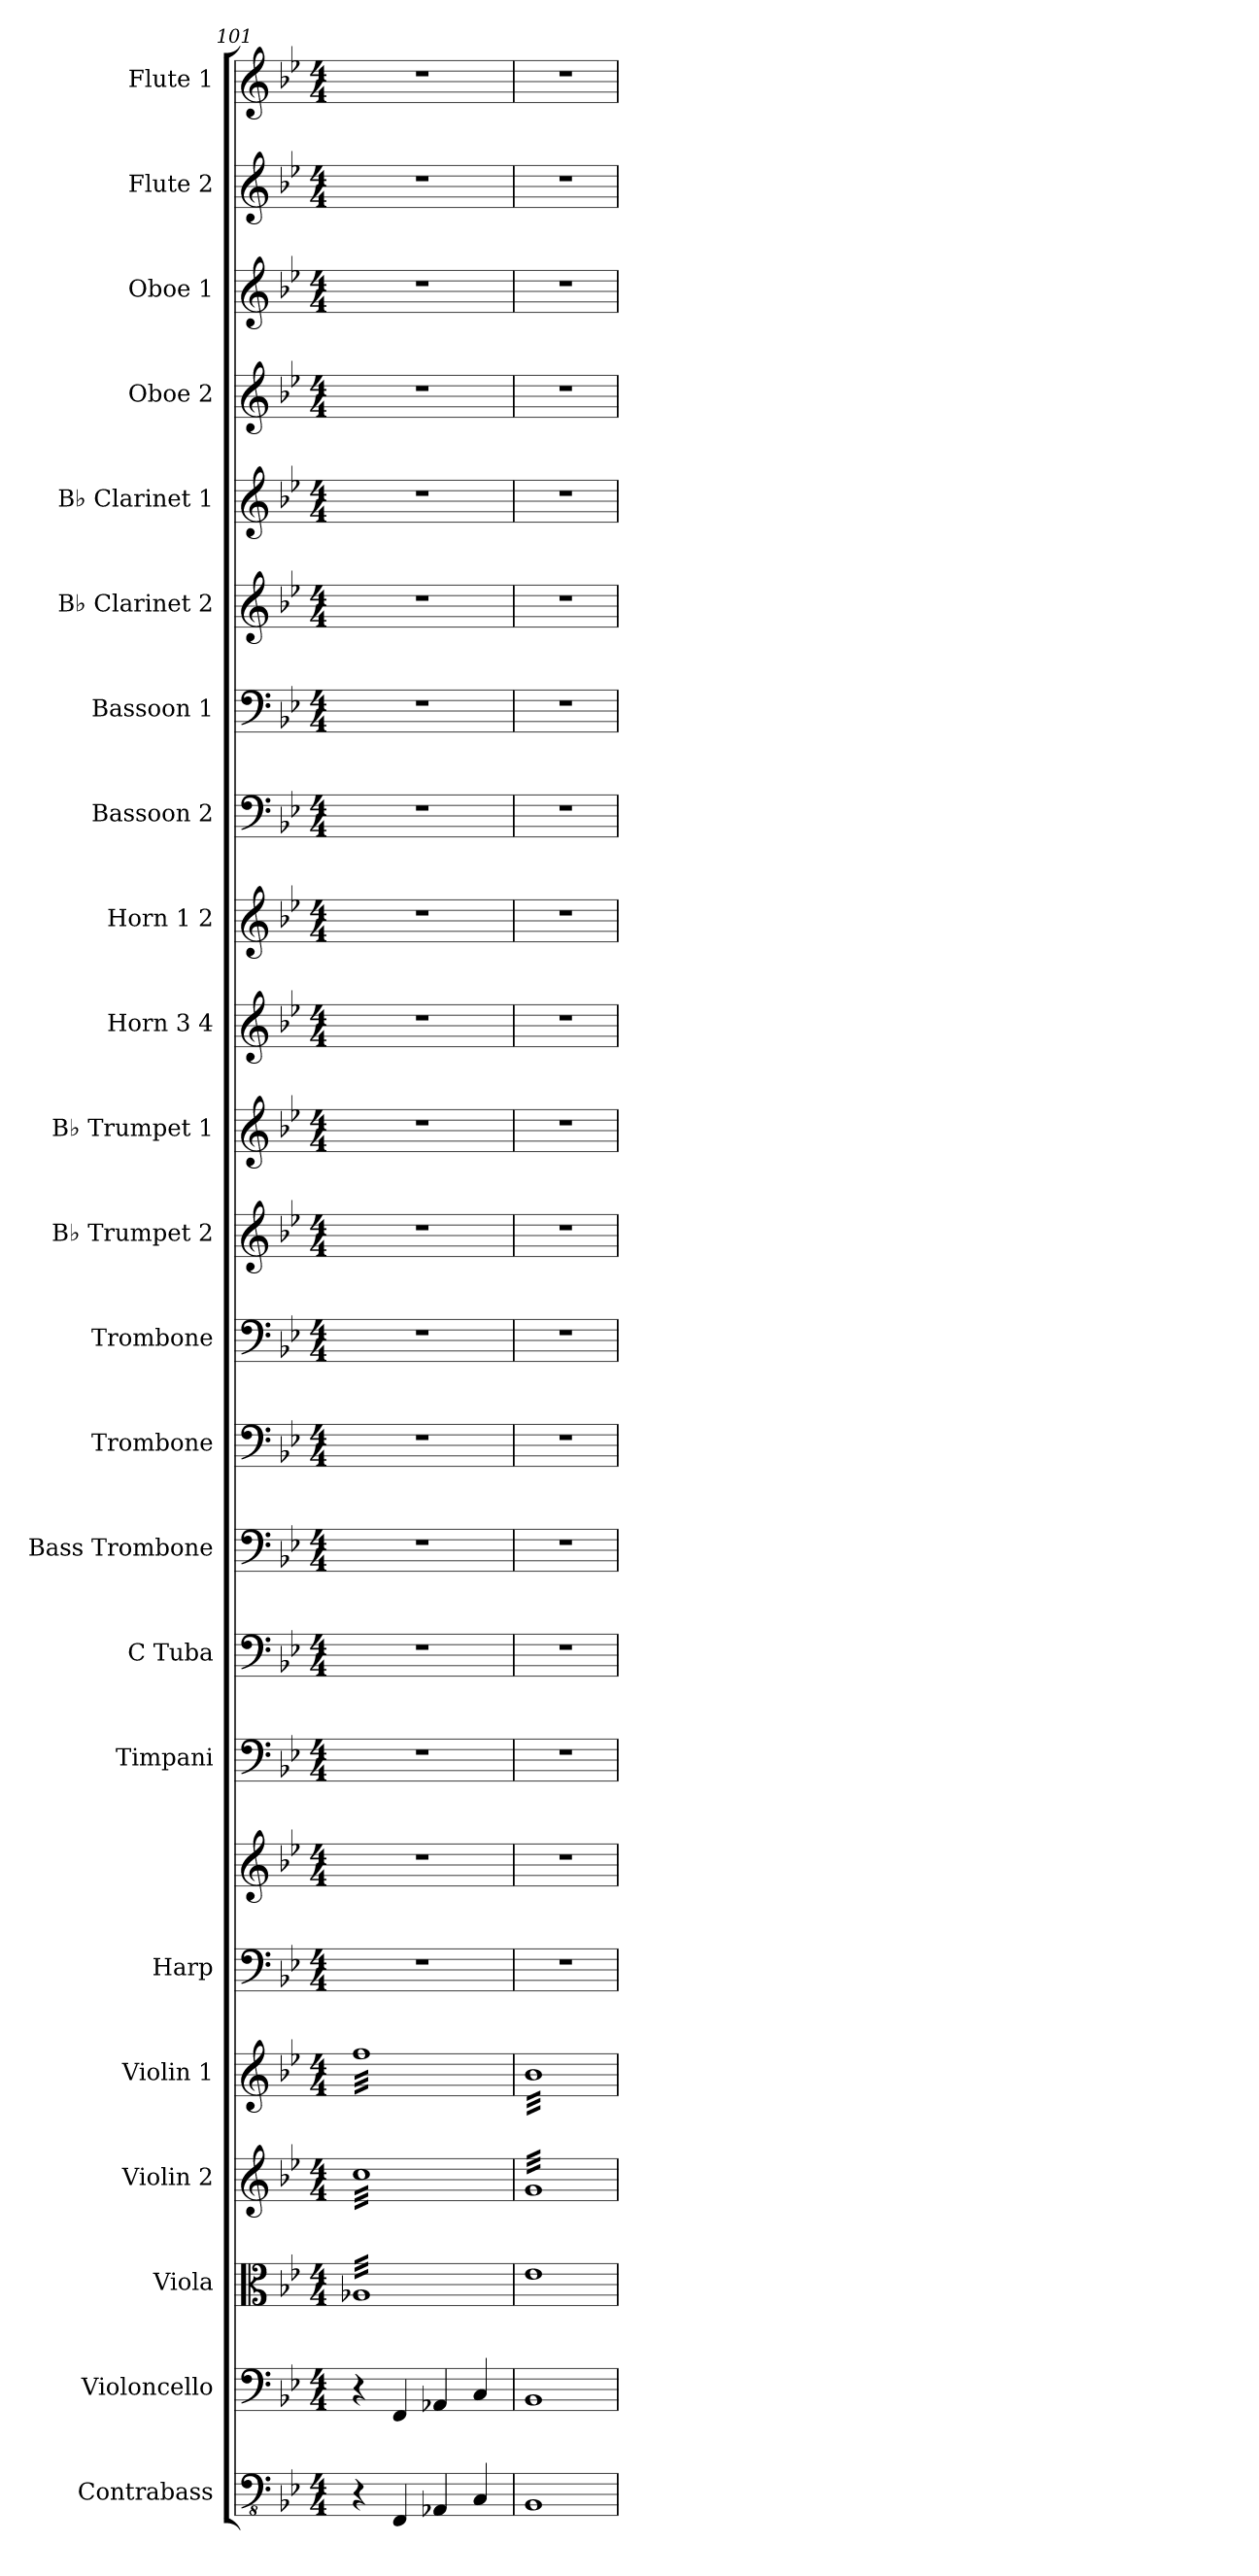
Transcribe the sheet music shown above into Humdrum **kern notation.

**kern	**kern	**kern	**kern	**kern	**kern	**kern	**kern	**kern	**kern	**kern	**kern	**kern	**kern	**kern	**kern	**kern	**kern	**kern	**kern	**kern	**kern	**kern	**kern
*part23	*part22	*part21	*part20	*part19	*part18	*part18	*part17	*part16	*part15	*part14	*part13	*part12	*part11	*part10	*part9	*part8	*part7	*part6	*part5	*part4	*part3	*part2	*part1
*staff24	*staff23	*staff22	*staff21	*staff20	*staff19	*staff18	*staff17	*staff16	*staff15	*staff14	*staff13	*staff12	*staff11	*staff10	*staff9	*staff8	*staff7	*staff6	*staff5	*staff4	*staff3	*staff2	*staff1
*I"Contrabass	*I"Violoncello	*I"Viola	*I"Violin 2	*I"Violin 1	*I"Harp	*	*I"Timpani	*I"C Tuba	*I"Bass Trombone	*I"Trombone	*I"Trombone	*I"B♭ Trumpet 2	*I"B♭ Trumpet 1	*I"Horn 3 4	*I"Horn 1 2	*I"Bassoon 2	*I"Bassoon 1	*I"B♭ Clarinet 2	*I"B♭ Clarinet 1	*I"Oboe 2	*I"Oboe 1	*I"Flute 2	*I"Flute 1
*I'Cbs.	*I'Vlc.	*I'Vla.	*I'Vln. 2	*I'Vln. 1	*I'Hrp.	*	*I'Timp.	*I'C Tu.	*I'B. Trb.	*I'Trb.	*I'Trb.	*I'B♭ Tpt. 2	*I'B♭ Tpt. 1	*I'Hn. 3 4	*I'Hn. 1 2	*I'Bsn. 2	*I'Bsn. 1	*I'B♭ Cl. 2	*I'B♭ Cl. 1	*I'Ob. 2	*I'Ob. 1	*I'Fl. 2	*I'Fl. 1
*clefFv4	*clefF4	*clefC3	*clefG2	*clefG2	*clefF4	*clefG2	*clefF4	*clefF4	*clefF4	*clefF4	*clefF4	*clefG2	*clefG2	*clefG2	*clefG2	*clefF4	*clefF4	*clefG2	*clefG2	*clefG2	*clefG2	*clefG2	*clefG2
*	*	*	*	*	*	*	*	*	*	*	*	*ITrd1c2	*ITrd1c2	*ITrd4c7	*ITrd4c7	*	*	*ITrd1c2	*ITrd1c2	*	*	*	*
*k[b-e-]	*k[b-e-]	*k[b-e-]	*k[b-e-]	*k[b-e-]	*k[b-e-]	*k[b-e-]	*k[b-e-]	*k[b-e-]	*k[b-e-]	*k[b-e-]	*k[b-e-]	*k[b-e-a-d-]	*k[b-e-a-d-]	*k[b-e-a-]	*k[b-e-a-]	*k[b-e-]	*k[b-e-]	*k[b-e-a-d-]	*k[b-e-a-d-]	*k[b-e-]	*k[b-e-]	*k[b-e-]	*k[b-e-]
*B-:	*B-:	*B-:	*B-:	*B-:	*B-:	*B-:	*B-:	*B-:	*B-:	*B-:	*B-:	*A-:	*A-:	*E-:	*E-:	*B-:	*B-:	*A-:	*A-:	*B-:	*B-:	*B-:	*B-:
*M4/4	*M4/4	*M4/4	*M4/4	*M4/4	*M4/4	*M4/4	*M4/4	*M4/4	*M4/4	*M4/4	*M4/4	*M4/4	*M4/4	*M4/4	*M4/4	*M4/4	*M4/4	*M4/4	*M4/4	*M4/4	*M4/4	*M4/4	*M4/4
=101	=101	=101	=101	=101	=101	=101	=101	=101	=101	=101	=101	=101	=101	=101	=101	=101	=101	=101	=101	=101	=101	=101	=101
*	*	*tremolo	*	*	*	*	*	*	*	*	*	*	*	*	*	*	*	*	*	*	*	*	*
*	*	*	*tremolo	*	*	*	*	*	*	*	*	*	*	*	*	*	*	*	*	*	*	*	*
*	*	*	*	*tremolo	*	*	*	*	*	*	*	*	*	*	*	*	*	*	*	*	*	*	*
4r	4r	32A-XLLL	32ccLLL	32ffLLL	1r	1r	1r	1r	1r	1r	1r	1r	1r	1r	1r	1r	1r	1r	1r	1r	1r	1r	1r
.	.	32A-X	32cc	32ff	.	.	.	.	.	.	.	.	.	.	.	.	.	.	.	.	.	.	.
.	.	32A-X	32cc	32ff	.	.	.	.	.	.	.	.	.	.	.	.	.	.	.	.	.	.	.
.	.	32A-X	32cc	32ff	.	.	.	.	.	.	.	.	.	.	.	.	.	.	.	.	.	.	.
.	.	32A-X	32cc	32ff	.	.	.	.	.	.	.	.	.	.	.	.	.	.	.	.	.	.	.
.	.	32A-X	32cc	32ff	.	.	.	.	.	.	.	.	.	.	.	.	.	.	.	.	.	.	.
.	.	32A-X	32cc	32ff	.	.	.	.	.	.	.	.	.	.	.	.	.	.	.	.	.	.	.
.	.	32A-X	32cc	32ff	.	.	.	.	.	.	.	.	.	.	.	.	.	.	.	.	.	.	.
4FFF/	4FF/	32A-X	32cc	32ff	.	.	.	.	.	.	.	.	.	.	.	.	.	.	.	.	.	.	.
.	.	32A-X	32cc	32ff	.	.	.	.	.	.	.	.	.	.	.	.	.	.	.	.	.	.	.
.	.	32A-X	32cc	32ff	.	.	.	.	.	.	.	.	.	.	.	.	.	.	.	.	.	.	.
.	.	32A-X	32cc	32ff	.	.	.	.	.	.	.	.	.	.	.	.	.	.	.	.	.	.	.
.	.	32A-X	32cc	32ff	.	.	.	.	.	.	.	.	.	.	.	.	.	.	.	.	.	.	.
.	.	32A-X	32cc	32ff	.	.	.	.	.	.	.	.	.	.	.	.	.	.	.	.	.	.	.
.	.	32A-X	32cc	32ff	.	.	.	.	.	.	.	.	.	.	.	.	.	.	.	.	.	.	.
.	.	32A-X	32cc	32ff	.	.	.	.	.	.	.	.	.	.	.	.	.	.	.	.	.	.	.
4AAA-X/	4AA-X/	32A-X	32cc	32ff	.	.	.	.	.	.	.	.	.	.	.	.	.	.	.	.	.	.	.
.	.	32A-X	32cc	32ff	.	.	.	.	.	.	.	.	.	.	.	.	.	.	.	.	.	.	.
.	.	32A-X	32cc	32ff	.	.	.	.	.	.	.	.	.	.	.	.	.	.	.	.	.	.	.
.	.	32A-X	32cc	32ff	.	.	.	.	.	.	.	.	.	.	.	.	.	.	.	.	.	.	.
.	.	32A-X	32cc	32ff	.	.	.	.	.	.	.	.	.	.	.	.	.	.	.	.	.	.	.
.	.	32A-X	32cc	32ff	.	.	.	.	.	.	.	.	.	.	.	.	.	.	.	.	.	.	.
.	.	32A-X	32cc	32ff	.	.	.	.	.	.	.	.	.	.	.	.	.	.	.	.	.	.	.
.	.	32A-X	32cc	32ff	.	.	.	.	.	.	.	.	.	.	.	.	.	.	.	.	.	.	.
4CC/	4C/	32A-X	32cc	32ff	.	.	.	.	.	.	.	.	.	.	.	.	.	.	.	.	.	.	.
.	.	32A-X	32cc	32ff	.	.	.	.	.	.	.	.	.	.	.	.	.	.	.	.	.	.	.
.	.	32A-X	32cc	32ff	.	.	.	.	.	.	.	.	.	.	.	.	.	.	.	.	.	.	.
.	.	32A-X	32cc	32ff	.	.	.	.	.	.	.	.	.	.	.	.	.	.	.	.	.	.	.
.	.	32A-X	32cc	32ff	.	.	.	.	.	.	.	.	.	.	.	.	.	.	.	.	.	.	.
.	.	32A-X	32cc	32ff	.	.	.	.	.	.	.	.	.	.	.	.	.	.	.	.	.	.	.
.	.	32A-X	32cc	32ff	.	.	.	.	.	.	.	.	.	.	.	.	.	.	.	.	.	.	.
.	.	32A-XJJJ	32ccJJJ	32ffJJJ	.	.	.	.	.	.	.	.	.	.	.	.	.	.	.	.	.	.	.
*	*	*Xtremolo	*	*	*	*	*	*	*	*	*	*	*	*	*	*	*	*	*	*	*	*	*
=102	=102	=102	=102	=102	=102	=102	=102	=102	=102	=102	=102	=102	=102	=102	=102	=102	=102	=102	=102	=102	=102	=102	=102
1BBB-	1BB-	1e-	32gLLL	32b-LLL	1r	1r	1r	1r	1r	1r	1r	1r	1r	1r	1r	1r	1r	1r	1r	1r	1r	1r	1r
.	.	.	32g	32b-	.	.	.	.	.	.	.	.	.	.	.	.	.	.	.	.	.	.	.
.	.	.	32g	32b-	.	.	.	.	.	.	.	.	.	.	.	.	.	.	.	.	.	.	.
.	.	.	32g	32b-	.	.	.	.	.	.	.	.	.	.	.	.	.	.	.	.	.	.	.
.	.	.	32g	32b-	.	.	.	.	.	.	.	.	.	.	.	.	.	.	.	.	.	.	.
.	.	.	32g	32b-	.	.	.	.	.	.	.	.	.	.	.	.	.	.	.	.	.	.	.
.	.	.	32g	32b-	.	.	.	.	.	.	.	.	.	.	.	.	.	.	.	.	.	.	.
.	.	.	32g	32b-	.	.	.	.	.	.	.	.	.	.	.	.	.	.	.	.	.	.	.
.	.	.	32g	32b-	.	.	.	.	.	.	.	.	.	.	.	.	.	.	.	.	.	.	.
.	.	.	32g	32b-	.	.	.	.	.	.	.	.	.	.	.	.	.	.	.	.	.	.	.
.	.	.	32g	32b-	.	.	.	.	.	.	.	.	.	.	.	.	.	.	.	.	.	.	.
.	.	.	32g	32b-	.	.	.	.	.	.	.	.	.	.	.	.	.	.	.	.	.	.	.
.	.	.	32g	32b-	.	.	.	.	.	.	.	.	.	.	.	.	.	.	.	.	.	.	.
.	.	.	32g	32b-	.	.	.	.	.	.	.	.	.	.	.	.	.	.	.	.	.	.	.
.	.	.	32g	32b-	.	.	.	.	.	.	.	.	.	.	.	.	.	.	.	.	.	.	.
.	.	.	32g	32b-	.	.	.	.	.	.	.	.	.	.	.	.	.	.	.	.	.	.	.
.	.	.	32g	32b-	.	.	.	.	.	.	.	.	.	.	.	.	.	.	.	.	.	.	.
.	.	.	32g	32b-	.	.	.	.	.	.	.	.	.	.	.	.	.	.	.	.	.	.	.
.	.	.	32g	32b-	.	.	.	.	.	.	.	.	.	.	.	.	.	.	.	.	.	.	.
.	.	.	32g	32b-	.	.	.	.	.	.	.	.	.	.	.	.	.	.	.	.	.	.	.
.	.	.	32g	32b-	.	.	.	.	.	.	.	.	.	.	.	.	.	.	.	.	.	.	.
.	.	.	32g	32b-	.	.	.	.	.	.	.	.	.	.	.	.	.	.	.	.	.	.	.
.	.	.	32g	32b-	.	.	.	.	.	.	.	.	.	.	.	.	.	.	.	.	.	.	.
.	.	.	32g	32b-	.	.	.	.	.	.	.	.	.	.	.	.	.	.	.	.	.	.	.
.	.	.	32g	32b-	.	.	.	.	.	.	.	.	.	.	.	.	.	.	.	.	.	.	.
.	.	.	32g	32b-	.	.	.	.	.	.	.	.	.	.	.	.	.	.	.	.	.	.	.
.	.	.	32g	32b-	.	.	.	.	.	.	.	.	.	.	.	.	.	.	.	.	.	.	.
.	.	.	32g	32b-	.	.	.	.	.	.	.	.	.	.	.	.	.	.	.	.	.	.	.
.	.	.	32g	32b-	.	.	.	.	.	.	.	.	.	.	.	.	.	.	.	.	.	.	.
.	.	.	32g	32b-	.	.	.	.	.	.	.	.	.	.	.	.	.	.	.	.	.	.	.
.	.	.	32g	32b-	.	.	.	.	.	.	.	.	.	.	.	.	.	.	.	.	.	.	.
.	.	.	32gJJJ	32b-JJJ	.	.	.	.	.	.	.	.	.	.	.	.	.	.	.	.	.	.	.
*	*	*	*	*Xtremolo	*	*	*	*	*	*	*	*	*	*	*	*	*	*	*	*	*	*	*
*	*	*	*Xtremolo	*	*	*	*	*	*	*	*	*	*	*	*	*	*	*	*	*	*	*	*
=	=	=	=	=	=	=	=	=	=	=	=	=	=	=	=	=	=	=	=	=	=	=	=
*-	*-	*-	*-	*-	*-	*-	*-	*-	*-	*-	*-	*-	*-	*-	*-	*-	*-	*-	*-	*-	*-	*-	*-
